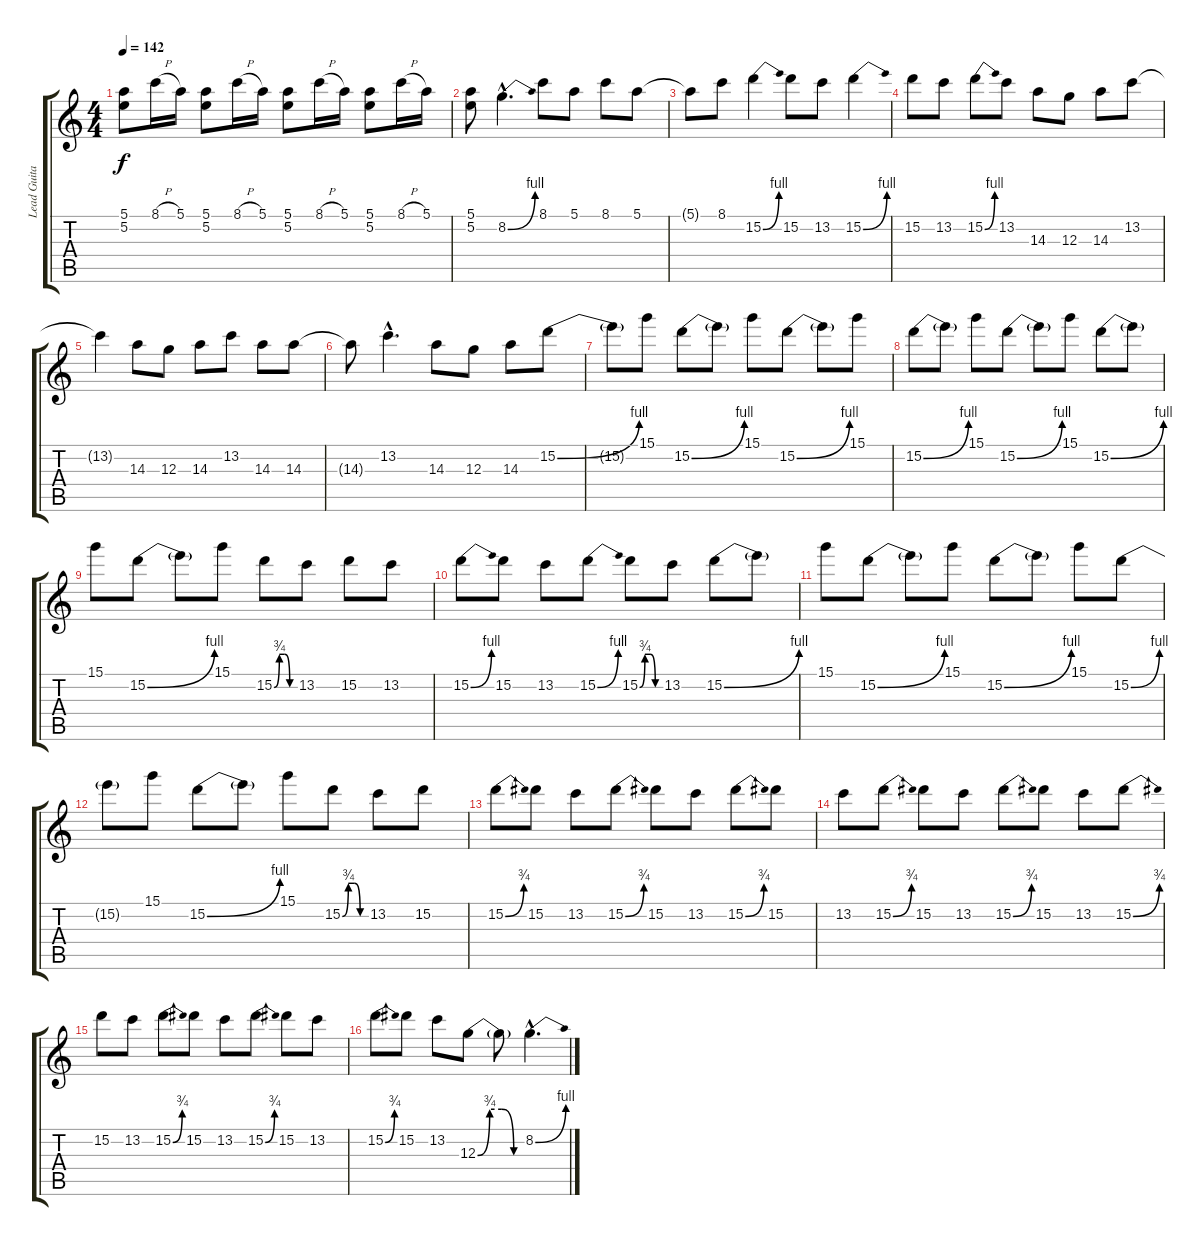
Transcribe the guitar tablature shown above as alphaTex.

\track ("Lead Guitar" "Lead Guita") {instrument distortionguitar}
\staff {score tabs}
\tuning (E4 B3 G3 D3 A2 E2) {hide}
\ts (4 4)
\tempo 142
\clef g2
\ks c
(5.1 5.2).8{dy f} 8.1{h}.16 5.1.16 (5.1 5.2).8 8.1{h}.16 5.1.16 (5.1 5.2).8 8.1{h}.16 5.1.16 (5.1 5.2).8 8.1{h}.16 5.1.16 |
(5.1 5.2).8 8.2{be (bend 0 0 60 4) hac}.4{d} 8.1.8 5.1.8 8.1.8 5.1.8 |
5.1{t}.8 8.1.8 15.2{be (bend 0 0 60 4)}.4 15.2.8 13.2.8 15.2{be (bend 0 0 60 4)}.4 |
15.2.8 13.2.8 15.2{be (bend 0 0 60 4)}.8 13.2.8 14.3.8 12.3.8 14.3.8 13.2.8 |
13.2{t}.4 14.3.8 12.3.8 14.3.8 13.2.8 14.3.8 14.3.8 |
14.3{t}.8 13.2{hac}.4{d} 14.3.8 12.3.8 14.3.8 15.2{be (bend 0 0 60 4)}.8 |
15.2{t}.8 15.1.8 15.2{be (bend 0 0 60 4)}.8 15.2{t}.8 15.1.8 15.2{be (bend 0 0 60 4)}.8 15.2{t}.8 15.1.8 |
15.2{be (bend 0 0 60 4)}.8 15.2{t}.8 15.1.8 15.2{be (bend 0 0 60 4)}.8 15.2{t}.8 15.1.8 15.2{be (bend 0 0 60 4)}.8 15.2{t}.8 |
15.1.8 15.2{be (bend 0 0 60 4)}.8 15.2{t}.8 15.1.8 15.2{be (custom 0 0 15 3 30 3 45 0 60 0)}.8 13.2.8 15.2.8 13.2.8 |
15.2{be (bend 0 0 60 4)}.8 15.2.8 13.2.8 15.2{be (bend 0 0 60 4)}.8 15.2{be (custom 0 0 15 3 30 3 45 0 60 0)}.8 13.2.8 15.2{be (bend 0 0 60 4)}.8 15.2{t}.8 |
15.1.8 15.2{be (bend 0 0 60 4)}.8 15.2{t}.8 15.1.8 15.2{be (bend 0 0 60 4)}.8 15.2{t}.8 15.1.8 15.2{be (bend 0 0 60 4)}.8 |
15.2{t}.8 15.1.8 15.2{be (bend 0 0 60 4)}.8 15.2{t}.8 15.1.8 15.2{be (custom 0 0 15 3 30 3 45 0 60 0)}.8 13.2.8 15.2.8 |
15.2{be (bend 0 0 60 3)}.8 15.2.8 13.2.8 15.2{be (bend 0 0 60 3)}.8 15.2.8 13.2.8 15.2{be (bend 0 0 60 3)}.8 15.2.8 |
13.2.8 15.2{be (bend 0 0 60 3)}.8 15.2.8 13.2.8 15.2{be (bend 0 0 60 3)}.8 15.2.8 13.2.8 15.2{be (bend 0 0 60 3)}.8 |
15.2.8 13.2.8 15.2{be (bend 0 0 60 3)}.8 15.2.8 13.2.8 15.2{be (bend 0 0 60 3)}.8 15.2.8 13.2.8 |
15.2{be (bend 0 0 60 3)}.8 15.2.8 13.2.8 12.3{be (custom 0 0 15 3 30 3 45 0 60 0)}.8 12.3{t}.8 8.2{be (bend 0 0 60 4) hac}.4{d}
